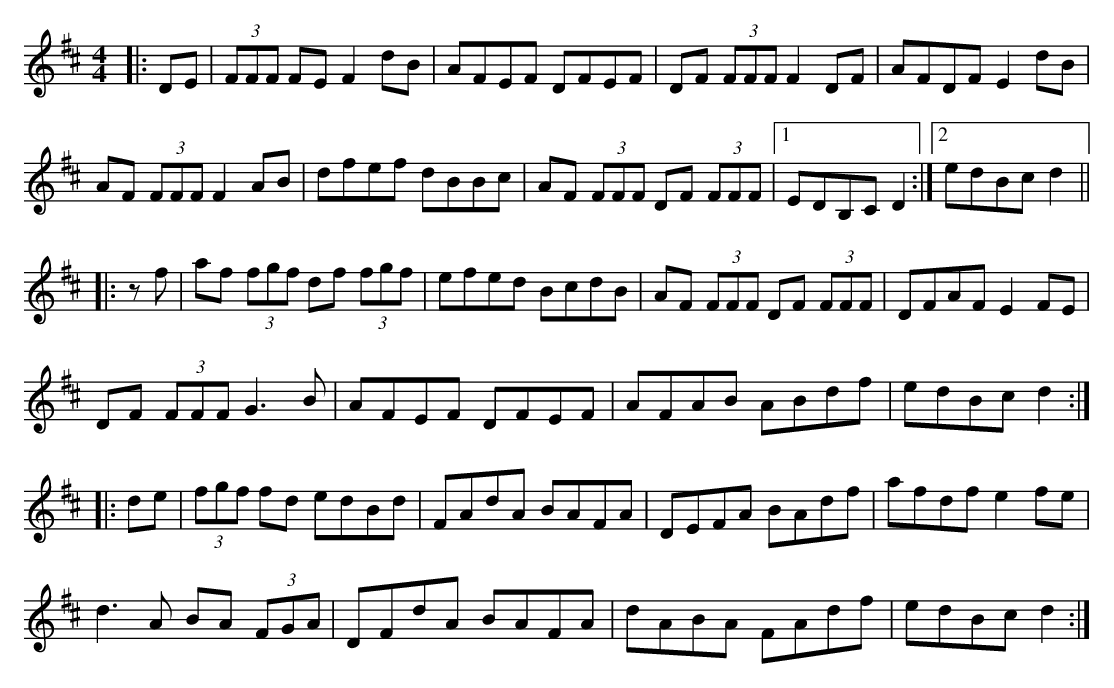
X:1
M:4/4
K:D
|: DE|(3FFF FE F2 dB|AFEF DFEF|DF (3FFF F2 DF|AFDF E2 dB|
AF (3FFF F2 AB|dfef dBBc|AF (3FFF DF (3FFF|1 EDB,C D2:|2 edBc d2||
|:zf|af (3fgf df (3fgf|efed BcdB|AF (3FFF DF (3FFF|DFAF E2 FE|
DF (3FFF G3 B|AFEF DFEF|AFAB ABdf|edBc d2:|
|:de|(3fgf fd edBd|FAdA BAFA|DEFA BAdf|afdf e2 fe|
d3 A BA (3FGA|DFdA BAFA|dABA FAdf|edBc d2:|
